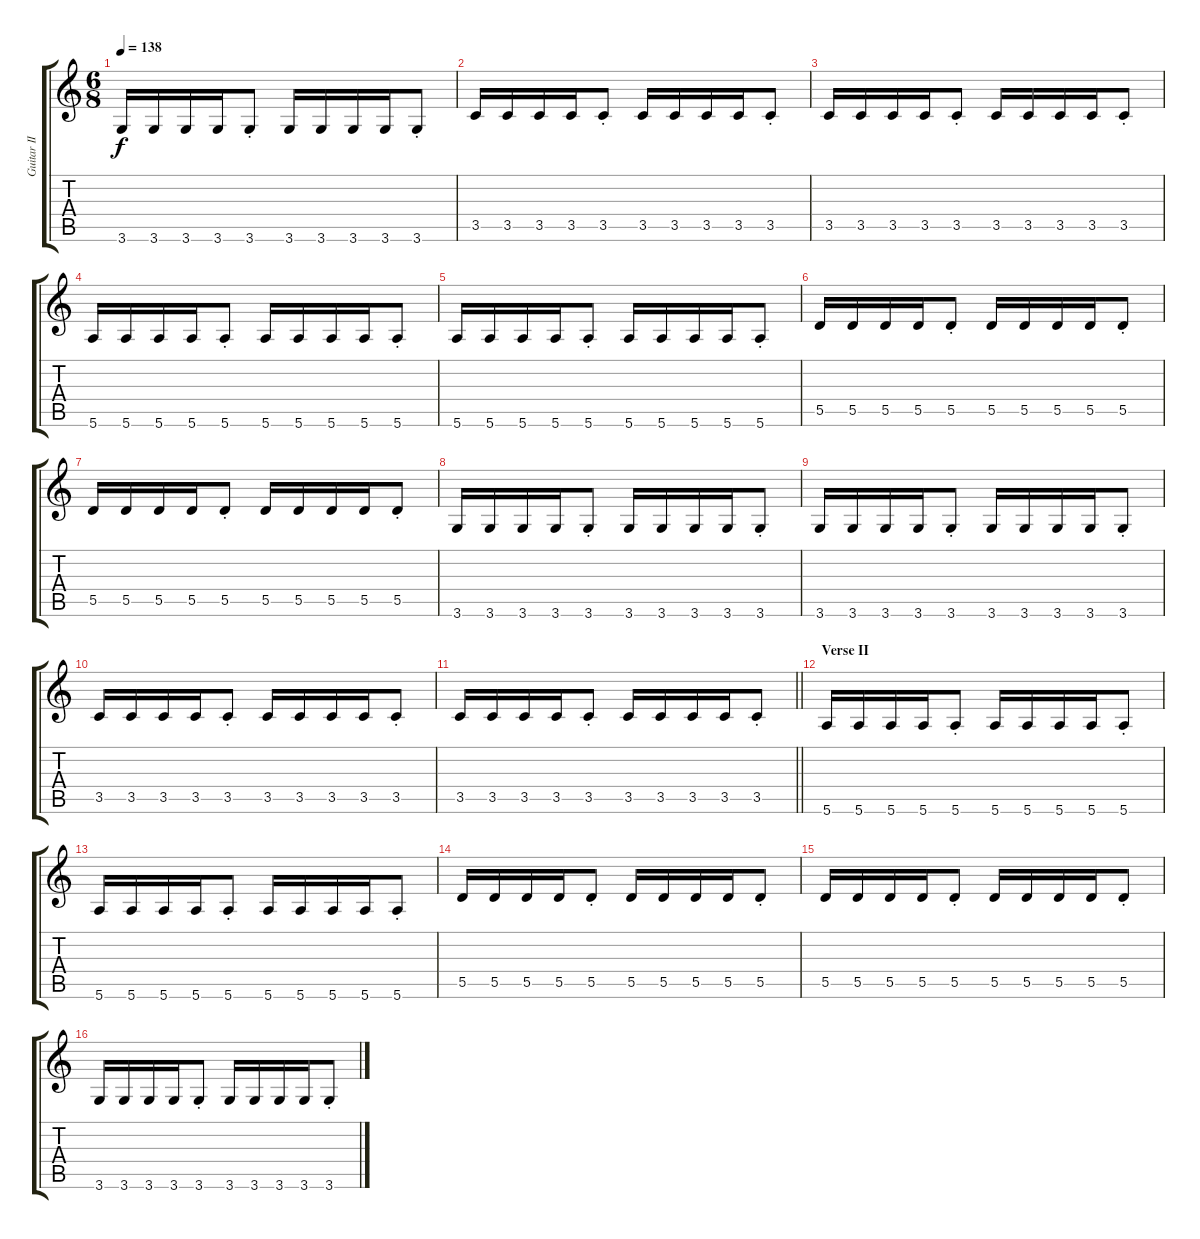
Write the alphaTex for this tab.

\track ("Guitar II" "Guitar II") {instrument distortionguitar}
\staff {score tabs}
\tuning (E4 B3 G3 D3 A2 E2) {hide}
\ts (6 8)
\tempo 138
\clef g2
\ks c
3.6.16{dy f} 3.6.16 3.6.16 3.6.16 3.6{st}.8 3.6.16 3.6.16 3.6.16 3.6.16 3.6{st}.8 |
3.5.16 3.5.16 3.5.16 3.5.16 3.5{st}.8 3.5.16 3.5.16 3.5.16 3.5.16 3.5{st}.8 |
3.5.16 3.5.16 3.5.16 3.5.16 3.5{st}.8 3.5.16 3.5.16 3.5.16 3.5.16 3.5{st}.8 |
5.6.16 5.6.16 5.6.16 5.6.16 5.6{st}.8 5.6.16 5.6.16 5.6.16 5.6.16 5.6{st}.8 |
5.6.16 5.6.16 5.6.16 5.6.16 5.6{st}.8 5.6.16 5.6.16 5.6.16 5.6.16 5.6{st}.8 |
5.5.16 5.5.16 5.5.16 5.5.16 5.5{st}.8 5.5.16 5.5.16 5.5.16 5.5.16 5.5{st}.8 |
5.5.16 5.5.16 5.5.16 5.5.16 5.5{st}.8 5.5.16 5.5.16 5.5.16 5.5.16 5.5{st}.8 |
3.6.16 3.6.16 3.6.16 3.6.16 3.6{st}.8 3.6.16 3.6.16 3.6.16 3.6.16 3.6{st}.8 |
3.6.16 3.6.16 3.6.16 3.6.16 3.6{st}.8 3.6.16 3.6.16 3.6.16 3.6.16 3.6{st}.8 |
3.5.16 3.5.16 3.5.16 3.5.16 3.5{st}.8 3.5.16 3.5.16 3.5.16 3.5.16 3.5{st}.8 |
\barLineRight lightlight
3.5.16 3.5.16 3.5.16 3.5.16 3.5{st}.8 3.5.16 3.5.16 3.5.16 3.5.16 3.5{st}.8 |
\section ("" "Verse II")
5.6.16 5.6.16 5.6.16 5.6.16 5.6{st}.8 5.6.16 5.6.16 5.6.16 5.6.16 5.6{st}.8 |
5.6.16 5.6.16 5.6.16 5.6.16 5.6{st}.8 5.6.16 5.6.16 5.6.16 5.6.16 5.6{st}.8 |
5.5.16 5.5.16 5.5.16 5.5.16 5.5{st}.8 5.5.16 5.5.16 5.5.16 5.5.16 5.5{st}.8 |
5.5.16 5.5.16 5.5.16 5.5.16 5.5{st}.8 5.5.16 5.5.16 5.5.16 5.5.16 5.5{st}.8 |
3.6.16 3.6.16 3.6.16 3.6.16 3.6{st}.8 3.6.16 3.6.16 3.6.16 3.6.16 3.6{st}.8
